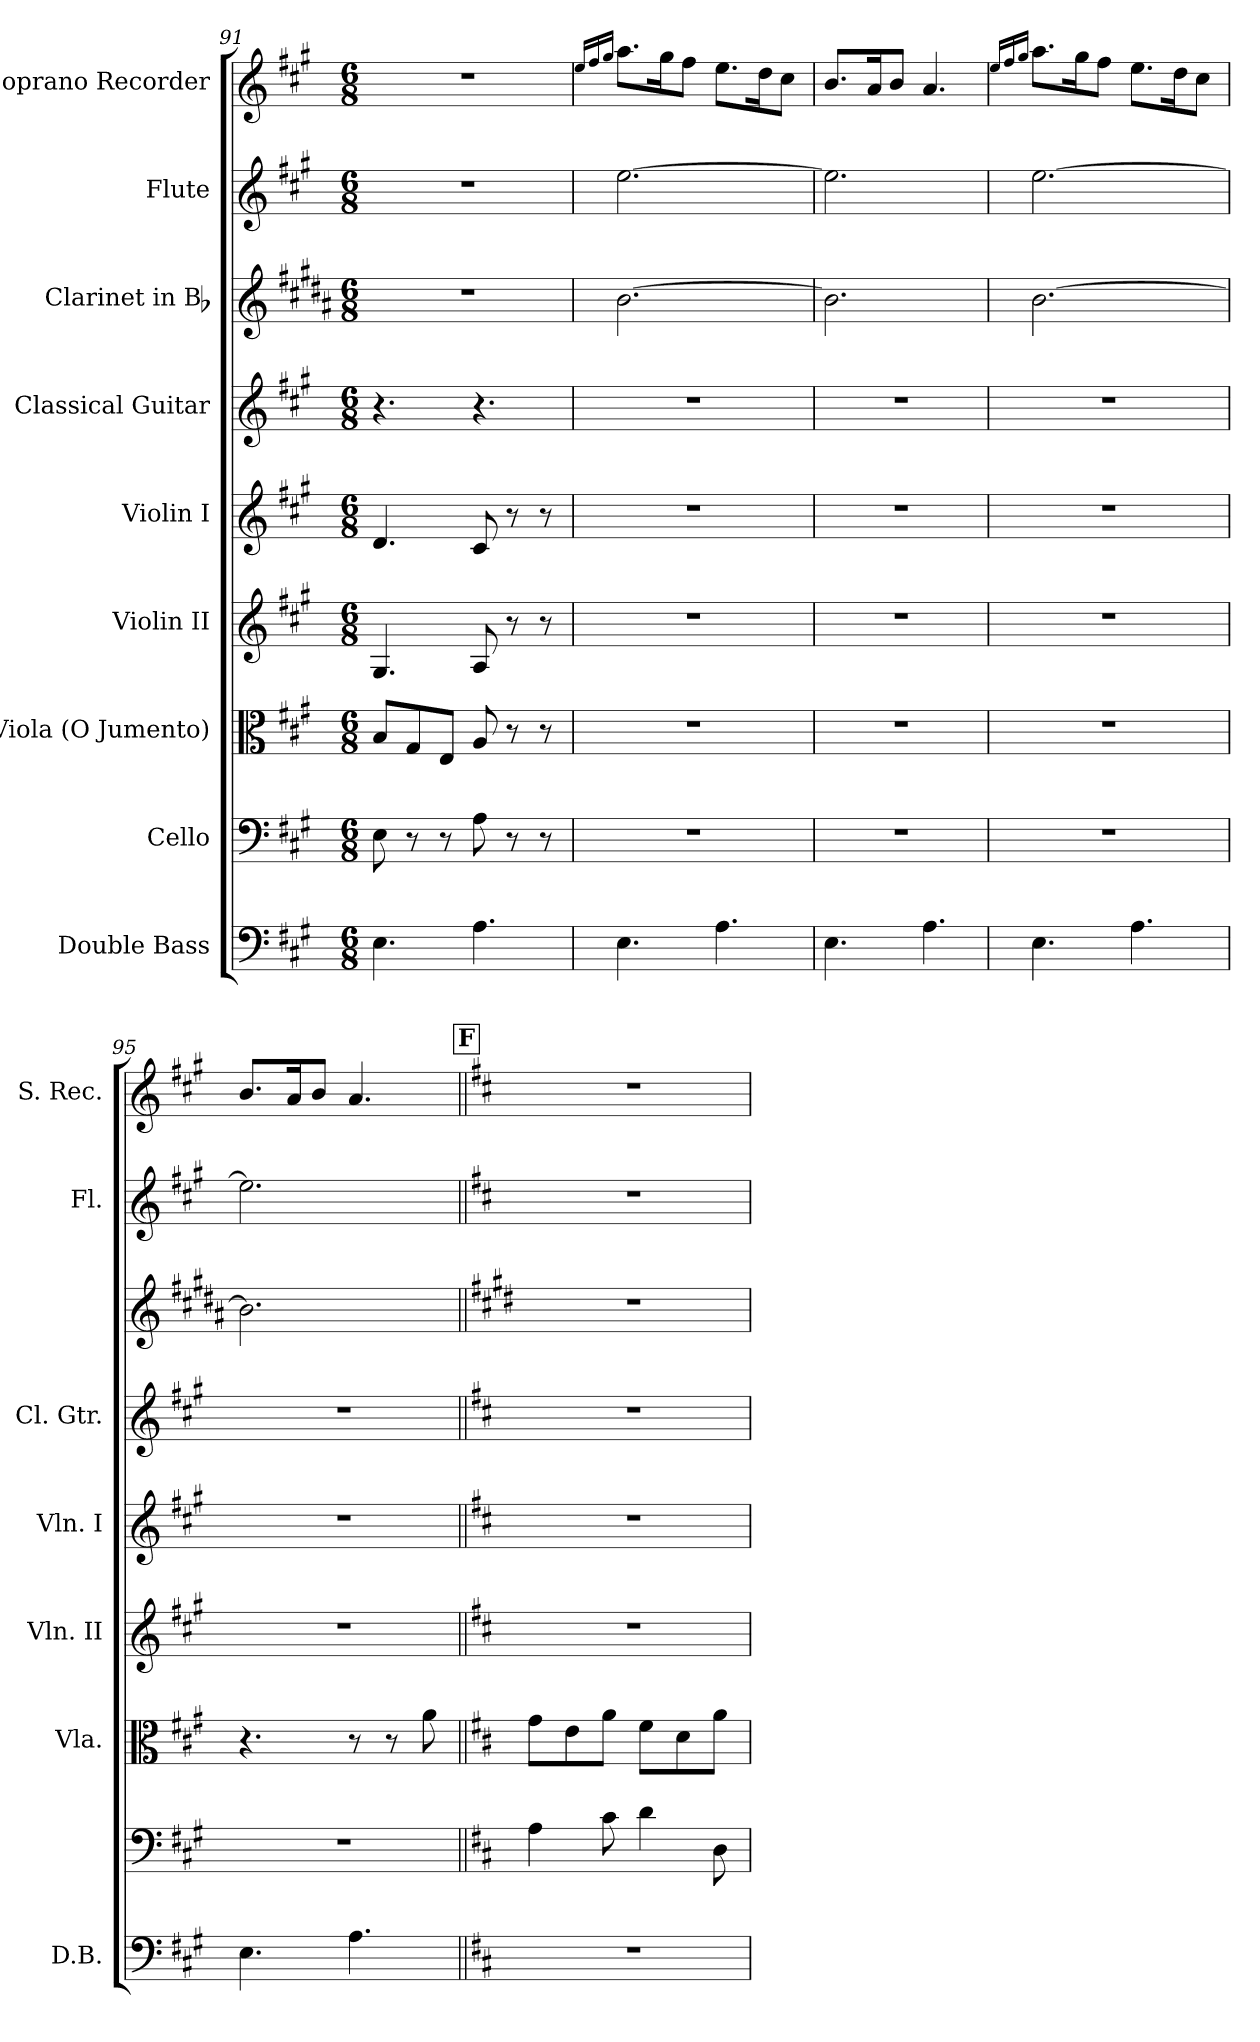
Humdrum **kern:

**kern	**kern	**kern	**kern	**kern	**kern	**kern	**kern	**kern
*part9	*part8	*part7	*part6	*part5	*part4	*part3	*part2	*part1
*staff9	*staff8	*staff7	*staff6	*staff5	*staff4	*staff3	*staff2	*staff1
*I"Double Bass	*I"Cello	*I"Viola (O Jumento)	*I"Violin II	*I"Violin I	*I"Classical Guitar	*I"Clarinet in Bb	*I"Flute	*I"Soprano Recorder
*I'D.B.	*	*I'Vla.	*I'Vln. II	*I'Vln. I	*I'Cl. Gtr.	*	*I'Fl.	*I'S. Rec.
*clefF4	*clefF4	*clefC3	*clefG2	*clefG2	*clefG2	*clefG2	*clefG2	*clefG2
*ITrd7c12	*	*	*	*	*ITrd7c12	*ITrd1c2	*	*ITrd-7c-12
*k[f#c#g#]	*k[f#c#g#]	*k[f#c#g#]	*k[f#c#g#]	*k[f#c#g#]	*k[f#c#g#]	*k[f#c#g#]	*k[f#c#g#]	*k[f#c#g#]
*A:	*A:	*A:	*A:	*A:	*A:	*A:	*A:	*A:
*M6/8	*M6/8	*M6/8	*M6/8	*M6/8	*M6/8	*M6/8	*M6/8	*M6/8
=91	=91	=91	=91	=91	=91	=91	=91	=91
4.EE\	8E\	8B/L	4.G#/	4.d/	4.r	2.r	2.r	2.r
.	8r	8G#/	.	.	.	.	.	.
.	8r	8E/J	.	.	.	.	.	.
4.AA\	8A\	8A/	8A/	8c#/	4.r	.	.	.
.	8r	8r	8r	8r	.	.	.	.
.	8r	8r	8r	8r	.	.	.	.
=92	=92	=92	=92	=92	=92	=92	=92	=92
.	.	.	.	.	.	.	.	16qeee/LL
.	.	.	.	.	.	.	.	16qfff#/
.	.	.	.	.	.	.	.	16qggg#/JJ
4.EE\	2.r	2.r	2.r	2.r	2.r	[2.a\	[2.ee\	8.aaa\L
.	.	.	.	.	.	.	.	16ggg#\k
.	.	.	.	.	.	.	.	8fff#\J
4.AA\	.	.	.	.	.	.	.	8.eee\L
.	.	.	.	.	.	.	.	16ddd\k
.	.	.	.	.	.	.	.	8ccc#\J
=93	=93	=93	=93	=93	=93	=93	=93	=93
4.EE\	2.r	2.r	2.r	2.r	2.r	2.a\]	2.ee\]	8.bb/L
.	.	.	.	.	.	.	.	16aa/k
.	.	.	.	.	.	.	.	8bb/J
4.AA\	.	.	.	.	.	.	.	4.aa/
=94	=94	=94	=94	=94	=94	=94	=94	=94
.	.	.	.	.	.	.	.	16qeee/LL
.	.	.	.	.	.	.	.	16qfff#/
.	.	.	.	.	.	.	.	16qggg#/JJ
4.EE\	2.r	2.r	2.r	2.r	2.r	[2.a\	[2.ee\	8.aaa\L
.	.	.	.	.	.	.	.	16ggg#\k
.	.	.	.	.	.	.	.	8fff#\J
4.AA\	.	.	.	.	.	.	.	8.eee\L
.	.	.	.	.	.	.	.	16ddd\k
.	.	.	.	.	.	.	.	8ccc#\J
!!LO:PB:g=z
=95	=95	=95	=95	=95	=95	=95	=95	=95
4.EE\	2.r	4.r	2.r	2.r	2.r	2.a\]	2.ee\]	8.bb/L
.	.	.	.	.	.	.	.	16aa/k
.	.	.	.	.	.	.	.	8bb/J
4.AA\	.	8r	.	.	.	.	.	4.aa/
.	.	8r	.	.	.	.	.	.
.	.	8a\	.	.	.	.	.	.
!!LO:REH:place=s1:a:B:fs=12:t=F
=96||	=96||	=96||	=96||	=96||	=96||	=96||	=96||	=96||
*k[f#c#]	*k[f#c#]	*k[f#c#]	*k[f#c#]	*k[f#c#]	*k[f#c#]	*k[f#c#]	*k[f#c#]	*k[f#c#]
*D:	*D:	*D:	*D:	*D:	*D:	*D:	*D:	*D:
2.r	4A\	8g\L	2.r	2.r	2.r	2.r	2.r	2.r
.	.	8e\	.	.	.	.	.	.
.	8c#\	8a\J	.	.	.	.	.	.
.	4d\	8f#\L	.	.	.	.	.	.
.	.	8d\	.	.	.	.	.	.
.	8D\	8a\J	.	.	.	.	.	.
=	=	=	=	=	=	=	=	=
*-	*-	*-	*-	*-	*-	*-	*-	*-
